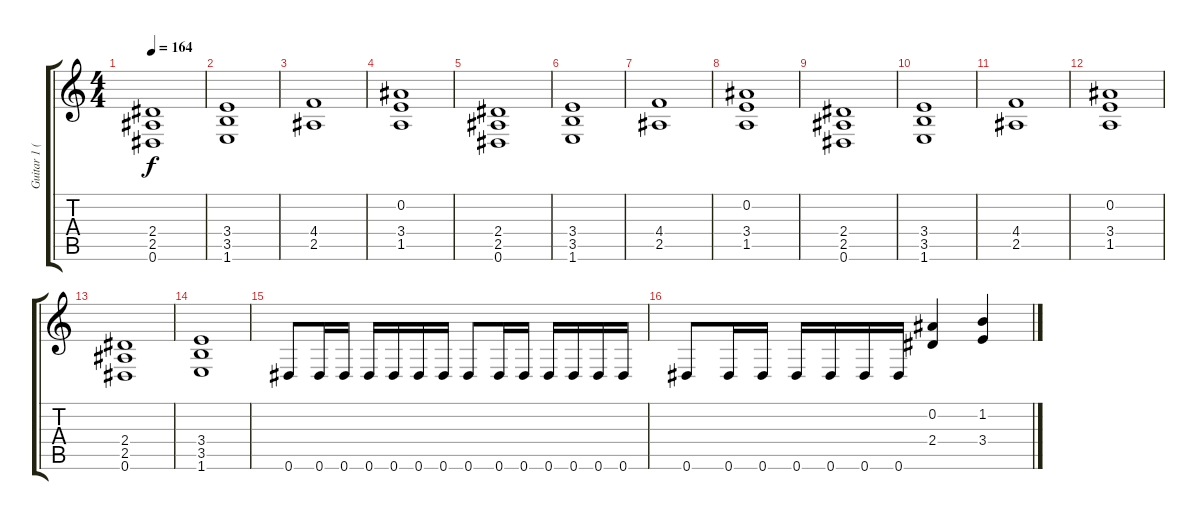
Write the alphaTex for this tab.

\track ("Guitar 1 (Jeff)" "Guitar 1 (") {instrument distortionguitar}
\staff {score tabs}
\tuning (Eb4 Bb3 Gb3 Db3 Ab2 Eb2) {hide}
\ts (4 4)
\tempo 164
\clef g2
\ks c
(2.4 2.5 0.6).1{dy f} |
(3.4 3.5 1.6).1 |
(4.4 2.5).1 |
(0.2 3.4 1.5).1 |
(2.4 2.5 0.6).1 |
(3.4 3.5 1.6).1 |
(4.4 2.5).1 |
(0.2 3.4 1.5).1 |
(2.4 2.5 0.6).1 |
(3.4 3.5 1.6).1 |
(4.4 2.5).1 |
(0.2 3.4 1.5).1 |
(2.4 2.5 0.6).1 |
(3.4 3.5 1.6).1 |
0.6.8 0.6.16 0.6.16 0.6.16 0.6.16 0.6.16 0.6.16 0.6.8 0.6.16 0.6.16 0.6.16 0.6.16 0.6.16 0.6.16 |
0.6.8 0.6.16 0.6.16 0.6.16 0.6.16 0.6.16 0.6.16 (0.2 2.4).4 (1.2 3.4).4
